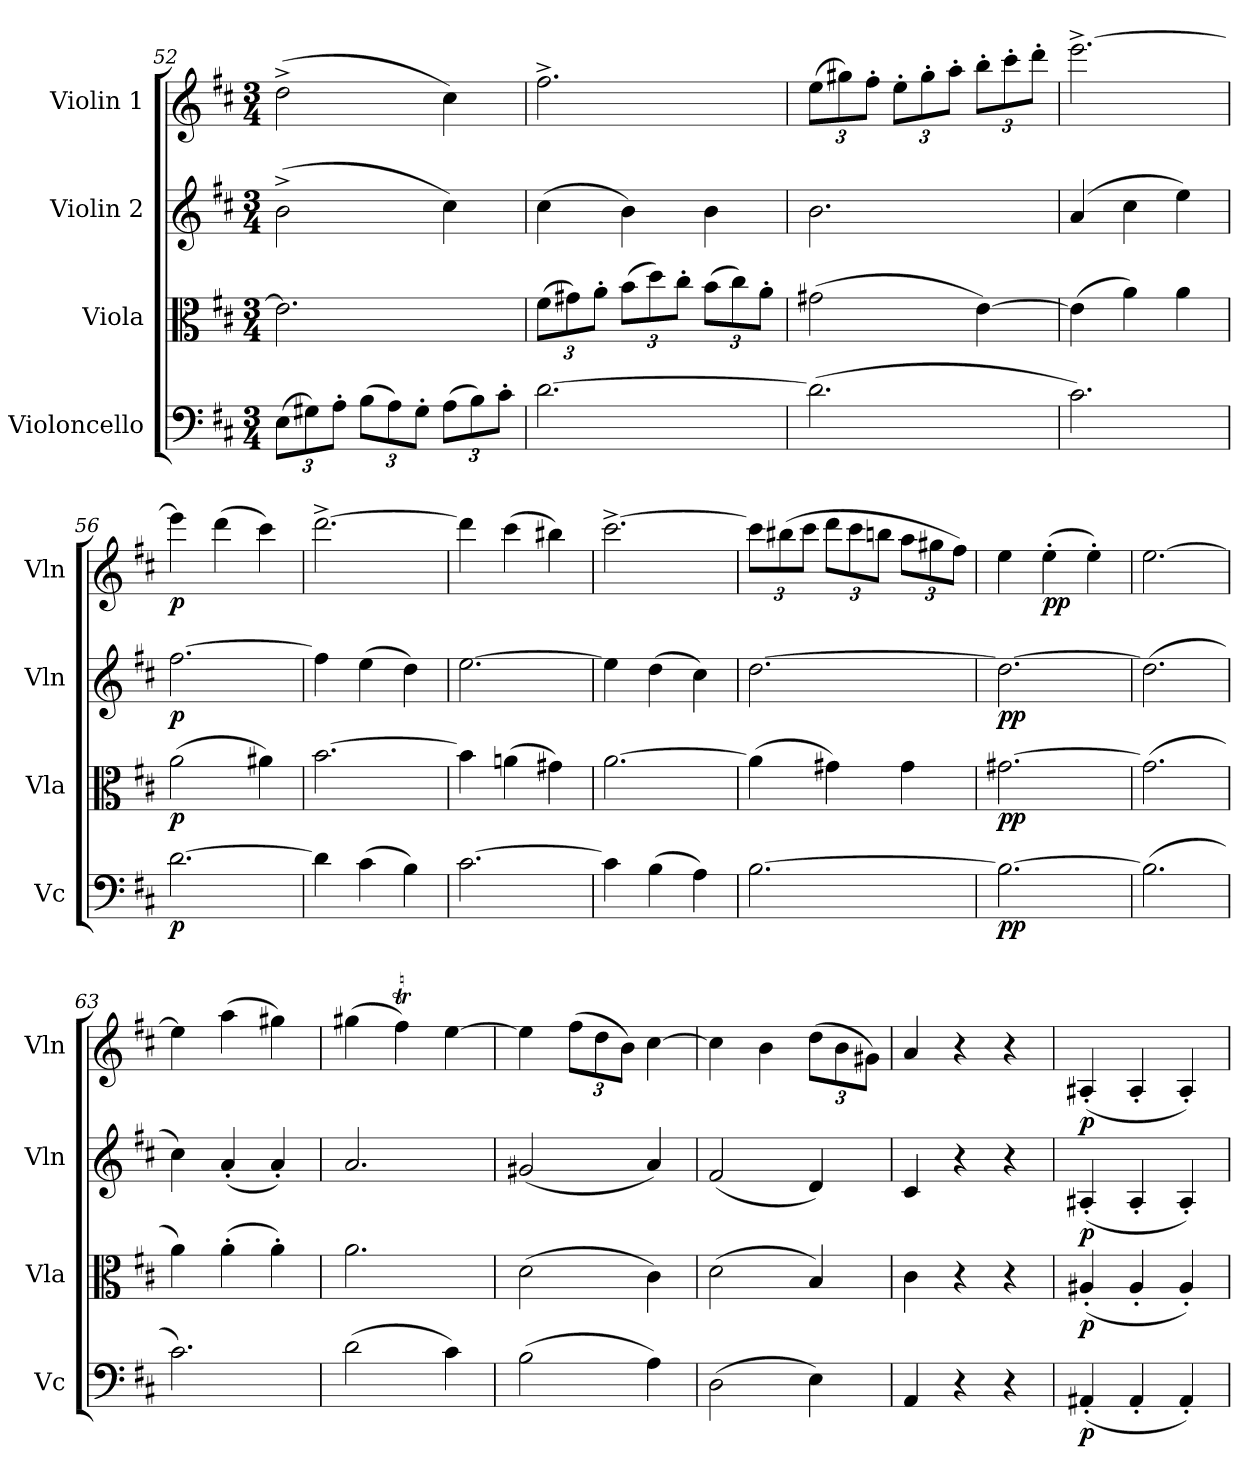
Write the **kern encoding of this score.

**kern	**dynam	**kern	**dynam	**kern	**dynam	**kern	**dynam
*part4	*part4	*part3	*part3	*part2	*part2	*part1	*part1
*staff4	*staff4	*staff3	*staff3	*staff2	*staff2	*staff1	*staff1
*I"Violoncello	*	*I"Viola	*	*I"Violin 2	*	*I"Violin 1	*
*I'Vc	*	*I'Vla	*	*I'Vln	*	*I'Vln	*
*clefF4	*	*clefC3	*	*clefG2	*	*clefG2	*
*k[f#c#]	*	*k[f#c#]	*	*k[f#c#]	*	*k[f#c#]	*
*M3/4	*	*M3/4	*	*M3/4	*	*M3/4	*
*Xbrackettup	*	*	*	*	*	*	*
=52	=52	=52	=52	=52	=52	=52	=52
(>12E\L	.	2.e\]	.	(>2b^\	.	(>2dd^\	.
12G#X\)	.	.	.	.	.	.	.
12A'\J	.	.	.	.	.	.	.
(>12B\L	.	.	.	.	.	.	.
12A\)	.	.	.	.	.	.	.
12G#'\J	.	.	.	.	.	.	.
(>12A\L	.	.	.	4cc#\)	.	4cc#\)	.
12B\)	.	.	.	.	.	.	.
12c#'\J	.	.	.	.	.	.	.
=53	=53	=53	=53	=53	=53	=53	=53
*	*	*Xbrackettup	*	*	*	*	*
[2.d\	.	(>12f#\L	.	(>4cc#\	.	2.ff#^\	.
.	.	12g#X\)	.	.	.	.	.
.	.	12a'\J	.	.	.	.	.
.	.	(>12b\L	.	4b\)	.	.	.
.	.	12dd\)	.	.	.	.	.
.	.	12cc#'\J	.	.	.	.	.
.	.	(>12b\L	.	4b\	.	.	.
.	.	12cc#\)	.	.	.	.	.
.	.	12a'\J	.	.	.	.	.
!!LO:LB:g=z
=54	=54	=54	=54	=54	=54	=54	=54
*	*	*	*	*	*	*Xbrackettup	*
(>2.d\]	.	(>2g#X\	.	2.b\	.	(>12ee\L	.
.	.	.	.	.	.	12gg#X\)	.
.	.	.	.	.	.	12ff#'\J	.
.	.	.	.	.	.	12ee'\L	.
.	.	.	.	.	.	12gg#'\	.
.	.	.	.	.	.	12aa'\J	.
.	.	[4e\)	.	.	.	12bb'\L	.
.	.	.	.	.	.	12ccc#'\	.
.	.	.	.	.	.	12ddd'\J	.
=55	=55	=55	=55	=55	=55	=55	=55
2.c#\)	.	(>4e\]	.	(>4a/	.	[2.eee^\	.
.	.	4a\)	.	4cc#\	.	.	.
.	.	4a\	.	4ee\)	.	.	.
=56	=56	=56	=56	=56	=56	=56	=56
!	!LO:DY:b	!	!LO:DY:b	!	!LO:DY:b	!	!LO:DY:b
[2.d\	p	(>2a\	p	[2.ff#\	p	4eee\]	p
.	.	.	.	.	.	(>4ddd\	.
.	.	4a#X\)	.	.	.	4ccc#\)	.
=57	=57	=57	=57	=57	=57	=57	=57
4d\]	.	[2.b\	.	4ff#\]	.	[2.ddd^\	.
(>4c#\	.	.	.	(>4ee\	.	.	.
4B\)	.	.	.	4dd\)	.	.	.
=58	=58	=58	=58	=58	=58	=58	=58
[2.c#\	.	4b\]	.	[2.ee\	.	4ddd\]	.
.	.	(>4an\	.	.	.	(>4ccc#\	.
.	.	4g#X\)	.	.	.	4bb#X\)	.
=59	=59	=59	=59	=59	=59	=59	=59
4c#\]	.	[2.a\	.	4ee\]	.	[2.ccc#^\	.
(>4B\	.	.	.	(>4dd\	.	.	.
4A\)	.	.	.	4cc#\)	.	.	.
=60	=60	=60	=60	=60	=60	=60	=60
[2.B\	.	(>4a\]	.	[2.dd\	.	12ccc#\L]	.
.	.	.	.	.	.	(>12bb#X\	.
.	.	.	.	.	.	12ccc#\J	.
.	.	4g#X\)	.	.	.	12ddd\L	.
.	.	.	.	.	.	12ccc#\	.
.	.	.	.	.	.	12bbn\J	.
.	.	4g#\	.	.	.	12aa\L	.
.	.	.	.	.	.	12gg#X\	.
.	.	.	.	.	.	12ff#\J)	.
!!LO:LB:g=z
=61	=61	=61	=61	=61	=61	=61	=61
!	!LO:DY:b	!	!LO:DY:b	!	!LO:DY:b	!	!
2.B\_	pp	[2.g#X\	pp	2.dd\_	pp	4ee\	.
!	!	!	!	!	!	!	!LO:DY:b
.	.	.	.	.	.	(>4ee'\	pp
.	.	.	.	.	.	4ee'\)	.
=62	=62	=62	=62	=62	=62	=62	=62
(>2.B\]	.	(>2.g#\]	.	(>2.dd\]	.	[2.ee\	.
=63	=63	=63	=63	=63	=63	=63	=63
2.c#\)	.	4a\)	.	4cc#\)	.	4ee\]	.
.	.	(>4a'\	.	(<4a'/	.	(>4aa\	.
.	.	4a'\)	.	4a'/)	.	4gg#X\)	.
=64	=64	=64	=64	=64	=64	=64	=64
(>2d\	.	2.a\	.	2.a/	.	(>4gg#X\	.
.	.	.	.	.	.	4ff#t\)	.
4c#\)	.	.	.	.	.	[4ee\	.
=65	=65	=65	=65	=65	=65	=65	=65
(>2B\	.	(>2d\	.	(<2g#X/	.	4ee\]	.
.	.	.	.	.	.	(>12ff#\L	.
.	.	.	.	.	.	12dd\	.
.	.	.	.	.	.	12b\J)	.
4A\)	.	4c#\)	.	4a/)	.	[4cc#\	.
=66	=66	=66	=66	=66	=66	=66	=66
(>2D\	.	(>2d\	.	(<2f#/	.	4cc#\]	.
.	.	.	.	.	.	4b\	.
4E\)	.	4B/)	.	4d/)	.	(>12dd\L	.
.	.	.	.	.	.	12b\	.
.	.	.	.	.	.	12g#X\J)	.
=67	=67	=67	=67	=67	=67	=67	=67
4AA/	.	4c#\	.	4c#/	.	4a/	.
4r	.	4r	.	4r	.	4r	.
4r	.	4r	.	4r	.	4r	.
=68	=68	=68	=68	=68	=68	=68	=68
!	!LO:DY:b	!	!LO:DY:b	!	!LO:DY:b	!	!LO:DY:b
(<4AA#X'/	p	(<4A#X'/	p	(<4A#X'/	p	(<4A#X'/	p
4AA#'/	.	4A#'/	.	4A#'/	.	4A#'/	.
4AA#'/)	.	4A#'/)	.	4A#'/)	.	4A#'/)	.
=	=	=	=	=	=	=	=
*-	*-	*-	*-	*-	*-	*-	*-
